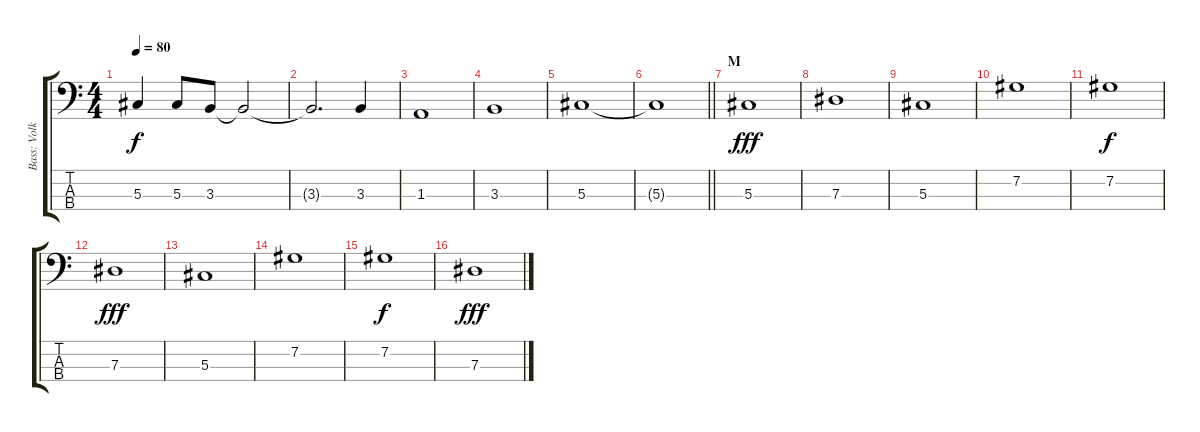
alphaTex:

\track ("Bass: Volker" "Bass: Volk") {instrument electricbassfinger}
\staff {score tabs}
\tuning (Gb2 Db2 Ab1 Eb1) {hide}
\ts (4 4)
\tempo 80
\clef f4
\ks c
5.3.4{dy f} 5.3.8 3.3.8 3.3{t}.2 |
3.3{t}.2{d} 3.3.4 |
1.3.1 |
3.3.1 |
5.3.1 |
\barLineRight lightlight
5.3{t}.1 |
\section ("" "M")
5.3.1{dy fff} |
7.3.1 |
5.3.1 |
7.2.1 |
7.2.1{dy f} |
7.3.1{dy fff} |
5.3.1 |
7.2.1 |
7.2.1{dy f} |
7.3.1{dy fff}
